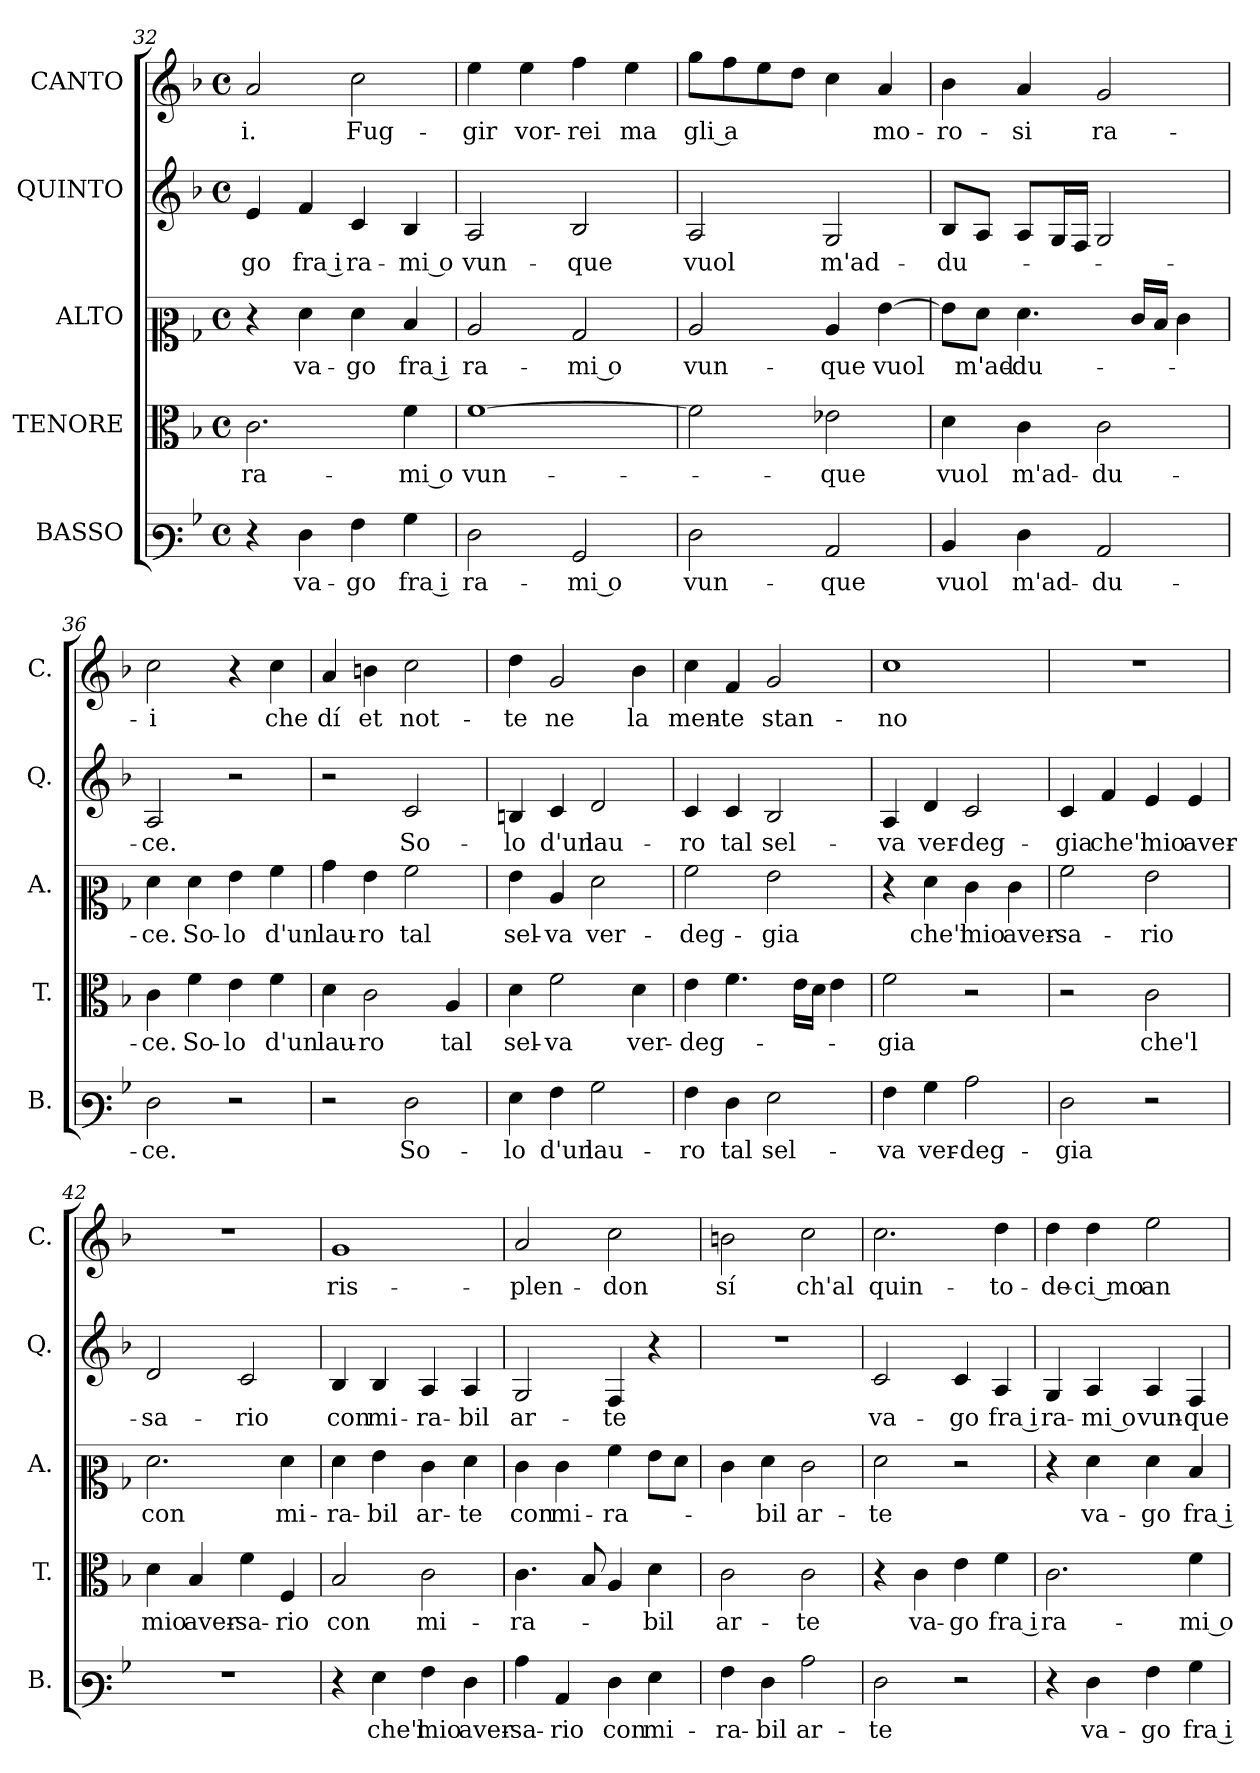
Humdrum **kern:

**kern	**text	**kern	**text	**kern	**text	**kern	**text	**kern	**text
*part5	*part5	*part4	*part4	*part3	*part3	*part2	*part2	*part1	*part1
*staff5	*staff5	*staff4	*staff4	*staff3	*staff3	*staff2	*staff2	*staff1	*staff1
*I"BASSO	*	*I"TENORE	*	*I"ALTO	*	*I"QUINTO	*	*I"CANTO	*
*I'B.	*	*I'T.	*	*I'A.	*	*I'Q.	*	*I'C.	*
*clefF3	*	*clefC3	*	*clefC2	*	*clefG2	*	*clefG2	*
*k[b-]	*	*k[b-]	*	*k[b-]	*	*k[b-]	*	*k[b-]	*
*F:	*	*F:	*	*F:	*	*F:	*	*F:	*
*M4/4	*	*M4/4	*	*M4/4	*	*M4/4	*	*M4/4	*
*met(c)	*	*met(c)	*	*met(c)	*	*met(c)	*	*met(c)	*
=32	=32	=32	=32	=32	=32	=32	=32	=32	=32
4r	.	2.c	ra-	4r	.	4e	-go	2a	-i.
4F	va-	.	.	4f	va-	4f	fra i	.	.
4A	-go	.	.	4f	-go	4c	ra-	2cc	Fug-
4B-	fra i	4f	-mi o	4d	fra i	4B-	-mi o	.	.
=33	=33	=33	=33	=33	=33	=33	=33	=33	=33
2F	ra-	[1f	-vun-	2c	ra-	2A	-vun-	4ee	-gir
.	.	.	.	.	.	.	.	4ee	vor-
2BB-	-mi o	.	.	2B-	-mi o	2B-	-que	4ff	-rei
.	.	.	.	.	.	.	.	4ee	ma
!!LO:LB:g=z
=34	=34	=34	=34	=34	=34	=34	=34	=34	=34
2F	-vun-	2f]	.	2c	-vun-	2A	vuol	8ggL	gli a
.	.	.	.	.	.	.	.	8ff	.
.	.	.	.	.	.	.	.	8ee	.
.	.	.	.	.	.	.	.	8ddJ	.
2C	-que	2e-	-que	4c	-que	2G	m'ad-	4cc	.
.	.	.	.	[4g	vuol	.	.	4a	-mo-
=35	=35	=35	=35	=35	=35	=35	=35	=35	=35
4D	vuol	4d	vuol	8gL]	.	8B-L	-du-	4b-	-ro-
.	.	.	.	8fJ	m'ad-	8AJ	.	.	.
4F	m'ad-	4c	m'ad-	4.f	-du-	8AL	.	4a	-si
.	.	.	.	.	.	16GL	.	.	.
.	.	.	.	.	.	16FJJ	.	.	.
2C	-du-	2c	-du-	.	.	2G	.	2g	ra-
.	.	.	.	16eLL	.	.	.	.	.
.	.	.	.	16dJJ	.	.	.	.	.
.	.	.	.	4e	.	.	.	.	.
=36	=36	=36	=36	=36	=36	=36	=36	=36	=36
2F	-ce.	4c	-ce.	4f	-ce.	2A	-ce.	2cc	-i
.	.	4f	So-	4f	So-	.	.	.	.
2r	.	4e	-lo	4g	-lo	2r	.	4r	.
.	.	4f	d'un	4a	d'un	.	.	4cc	che
=37	=37	=37	=37	=37	=37	=37	=37	=37	=37
2r	.	4d	lau-	4b-	lau-	2r	.	4a	dí
.	.	2c	-ro	4g	-ro	.	.	4b	et
2F	So-	.	.	2a	tal	2c	So-	2cc	not-
.	.	4A	tal	.	.	.	.	.	.
=38	=38	=38	=38	=38	=38	=38	=38	=38	=38
4G	-lo	4d	sel-	4g	sel-	4B	-lo	4dd	-te
4A	d'un	2f	-va	4c	-va	4c	d'un	2g	ne
2B-	lau-	.	.	2f	ver-	2d	lau-	.	.
.	.	4d	ver-	.	.	.	.	4b-	la
=39	=39	=39	=39	=39	=39	=39	=39	=39	=39
4A	-ro	4e	-deg-	2a	-deg-	4c	-ro	4cc	men-
4F	tal	4.f	.	.	.	4c	tal	4f	-te
2G	sel-	.	.	2g	-gia	2B-	sel-	2g	stan-
.	.	16eLL	.	.	.	.	.	.	.
.	.	16dJJ	.	.	.	.	.	.	.
.	.	4e	.	.	.	.	.	.	.
!!LO:PB:g=z
=40	=40	=40	=40	=40	=40	=40	=40	=40	=40
4A	-va	2f	-gia	4r	.	4A	-va	1cc	-no
4B-	ver-	.	.	4f	che'l	4d	ver-	.	.
2c	-deg-	2r	.	4e	mio	2c	-deg-	.	.
.	.	.	.	4e	aver-	.	.	.	.
=41	=41	=41	=41	=41	=41	=41	=41	=41	=41
2F	-gia	2r	.	2a	-sa-	4c	-gia	1r	.
.	.	.	.	.	.	4f	che'l	.	.
2r	.	2c	che'l	2g	-rio	4e	mio	.	.
.	.	.	.	.	.	4e	aver-	.	.
=42	=42	=42	=42	=42	=42	=42	=42	=42	=42
1r	.	4d	mio	2.f	con	2d	-sa-	1r	.
.	.	4B-	aver-	.	.	.	.	.	.
.	.	4f	-sa-	.	.	2c	-rio	.	.
.	.	4F	-rio	4f	mi-	.	.	.	.
=43	=43	=43	=43	=43	=43	=43	=43	=43	=43
4r	.	2B-	con	4f	-ra-	4B-	con	1g	ris-
4G	che'l	.	.	4g	-bil	4B-	mi-	.	.
4A	mio	2c	mi-	4e	ar-	4A	-ra-	.	.
4F	aver-	.	.	4f	-te	4A	-bil	.	.
=44	=44	=44	=44	=44	=44	=44	=44	=44	=44
4c	-sa-	4.c	-ra-	4e	con	2G	ar-	2a	-plen-
4C	-rio	.	.	4e	mi-	.	.	.	.
.	.	8B-	.	.	.	.	.	.	.
4F	con	4A	.	4a	-ra-	4F	-te	2cc	-don
4G	mi-	4d	-bil	8gL	.	4r	.	.	.
.	.	.	.	8fJ	.	.	.	.	.
=45	=45	=45	=45	=45	=45	=45	=45	=45	=45
4A	-ra-	2c	ar-	4e	.	1r	.	2b	sí
4F	-bil	.	.	4f	-bil	.	.	.	.
2c	ar-	2c	-te	2e	ar-	.	.	2cc	ch'al
=46	=46	=46	=46	=46	=46	=46	=46	=46	=46
2F	-te	4r	.	2f	-te	2c	va-	2.cc	quin-
.	.	4c	va-	.	.	.	.	.	.
2r	.	4e	-go	2r	.	4c	-go	.	.
.	.	4f	fra i	.	.	4A	fra i	4dd	-to-
!!LO:LB:g=z
=47	=47	=47	=47	=47	=47	=47	=47	=47	=47
4r	.	2.c	ra-	4r	.	4G	ra-	4dd	-de-
4F	va-	.	.	4f	va-	4A	-mi o	4dd	-ci mo
4A	-go	.	.	4f	-go	4A	-vun-	2ee	an-
4B-	fra i	4f	-mi o	4d	fra i	4F	-que	.	.
=	=	=	=	=	=	=	=	=	=
*-	*-	*-	*-	*-	*-	*-	*-	*-	*-
